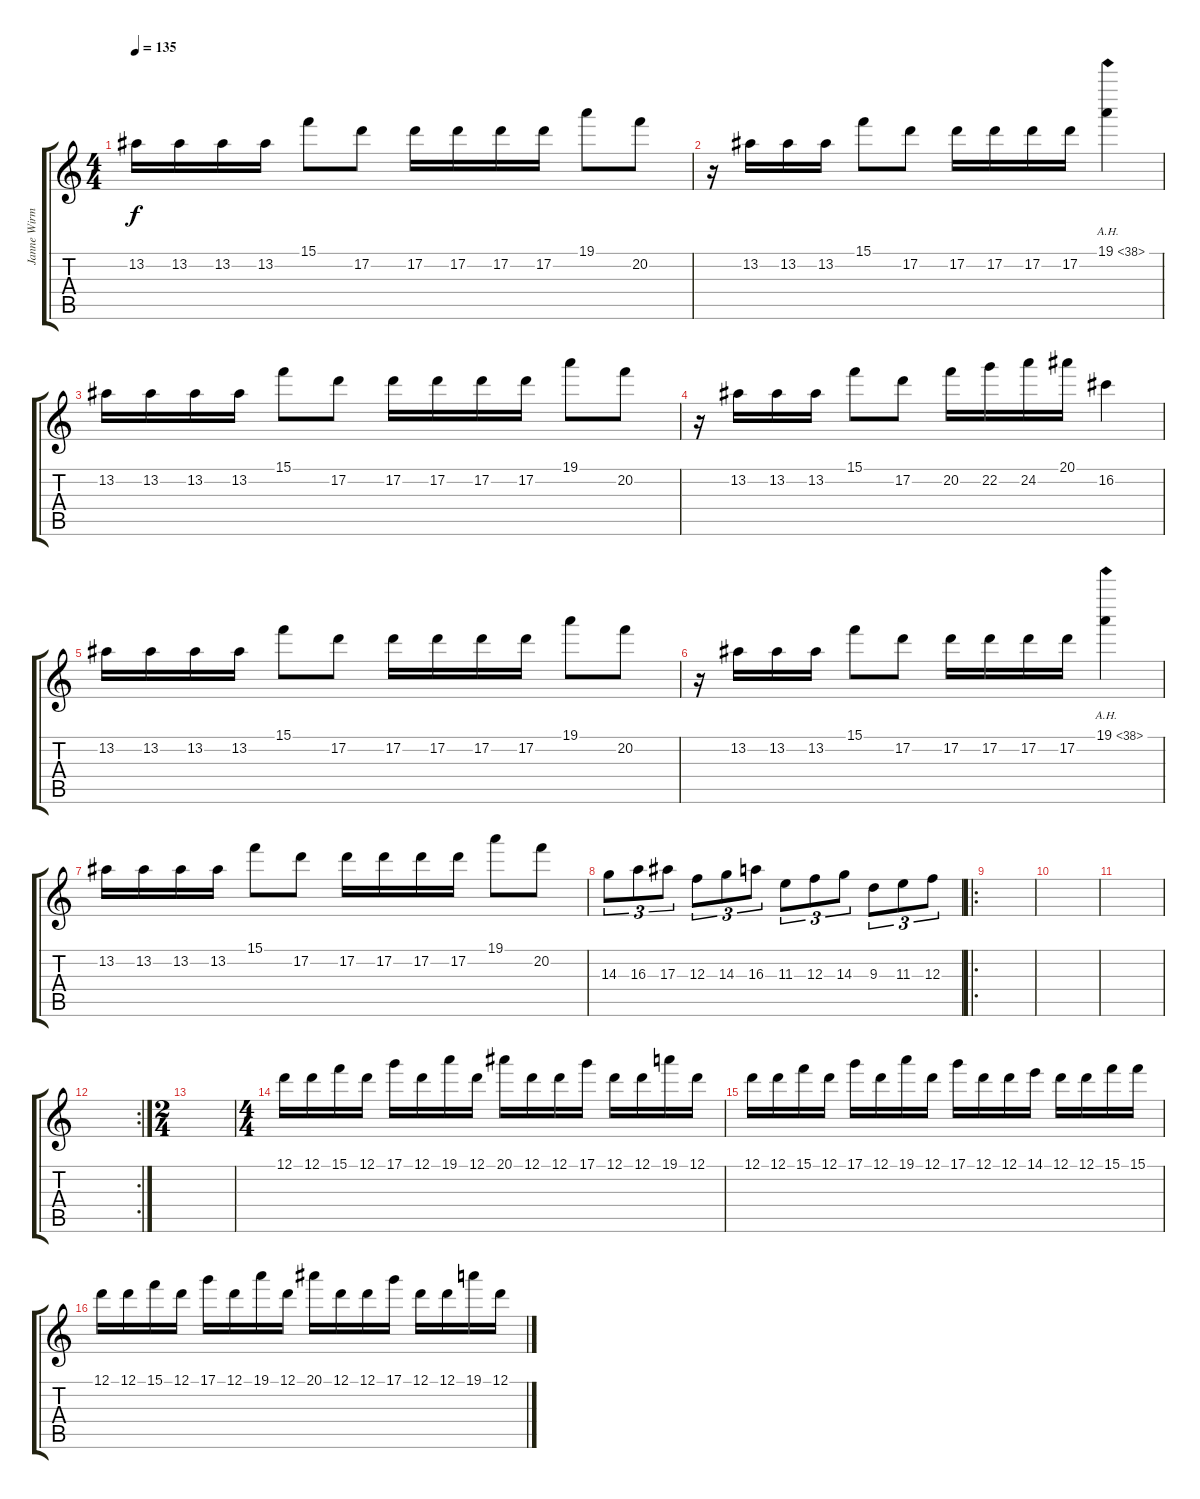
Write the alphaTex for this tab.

\track ("Janne Wirman" "Janne Wirm") {instrument distortionguitar}
\staff {score tabs}
\tuning (D4 A3 F3 C3 G2 D2) {hide}
\ts (4 4)
\tempo 135
\clef g2
\ks c
13.2.16{dy f} 13.2.16 13.2.16 13.2.16 15.1.8 17.2.8 17.2.16 17.2.16 17.2.16 17.2.16 19.1.8 20.2.8 |
r.16 13.2.16 13.2.16 13.2.16 15.1.8 17.2.8 17.2.16 17.2.16 17.2.16 17.2.16 19.1{ah 19}.4 |
13.2.16 13.2.16 13.2.16 13.2.16 15.1.8 17.2.8 17.2.16 17.2.16 17.2.16 17.2.16 19.1.8 20.2.8 |
r.16 13.2.16 13.2.16 13.2.16 15.1.8 17.2.8 20.2.16 22.2.16 24.2.16 20.1.16 16.2.4 |
13.2.16 13.2.16 13.2.16 13.2.16 15.1.8 17.2.8 17.2.16 17.2.16 17.2.16 17.2.16 19.1.8 20.2.8 |
r.16 13.2.16 13.2.16 13.2.16 15.1.8 17.2.8 17.2.16 17.2.16 17.2.16 17.2.16 19.1{ah 19}.4 |
13.2.16 13.2.16 13.2.16 13.2.16 15.1.8 17.2.8 17.2.16 17.2.16 17.2.16 17.2.16 19.1.8 20.2.8 |
14.3.8{tu (3 2)} 16.3.8{tu (3 2)} 17.3.8{tu (3 2)} 12.3.8{tu (3 2)} 14.3.8{tu (3 2)} 16.3.8{tu (3 2)} 11.3.8{tu (3 2)} 12.3.8{tu (3 2)} 14.3.8{tu (3 2)} 9.3.8{tu (3 2)} 11.3.8{tu (3 2)} 12.3.8{tu (3 2)} |
\ro
|
|
|
\rc 2
|
\ts (2 4)
|
\ts (4 4)
12.1.16 12.1.16 15.1.16 12.1.16 17.1.16 12.1.16 19.1.16 12.1.16 20.1.16 12.1.16 12.1.16 17.1.16 12.1.16 12.1.16 19.1.16 12.1.16 |
12.1.16 12.1.16 15.1.16 12.1.16 17.1.16 12.1.16 19.1.16 12.1.16 17.1.16 12.1.16 12.1.16 14.1.16 12.1.16 12.1.16 15.1.16 15.1.16 |
12.1.16 12.1.16 15.1.16 12.1.16 17.1.16 12.1.16 19.1.16 12.1.16 20.1.16 12.1.16 12.1.16 17.1.16 12.1.16 12.1.16 19.1.16 12.1.16
